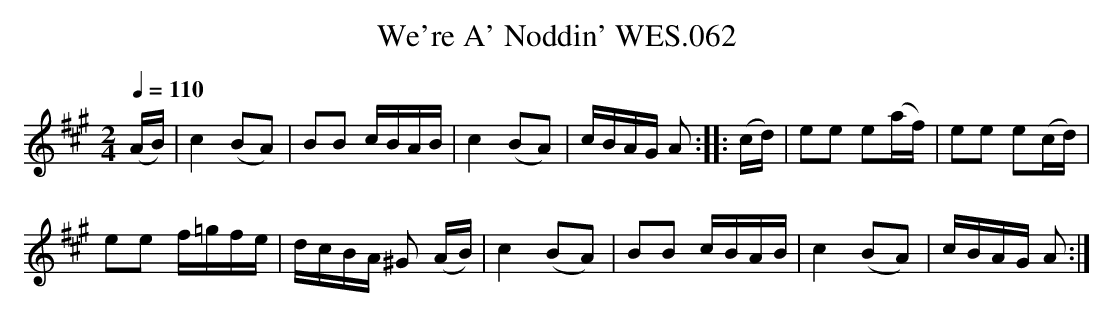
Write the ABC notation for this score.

X:1
T:We're A' Noddin' WES.062
M:2/4
L:1/8
Q:1/4=110
K:A
(A/B/)|c2(BA)|BB c/B/A/B/|c2(BA) |c/B/A/G/ A::(c/d/)|ee e(a/f/)|ee e(c/d/)|
ee f/=g/f/e/|d/c/B/A/ ^G (A/B/)|c2(BA)|BB c/B/A/B/|c2(BA)|c/B/A/G/ A:|
